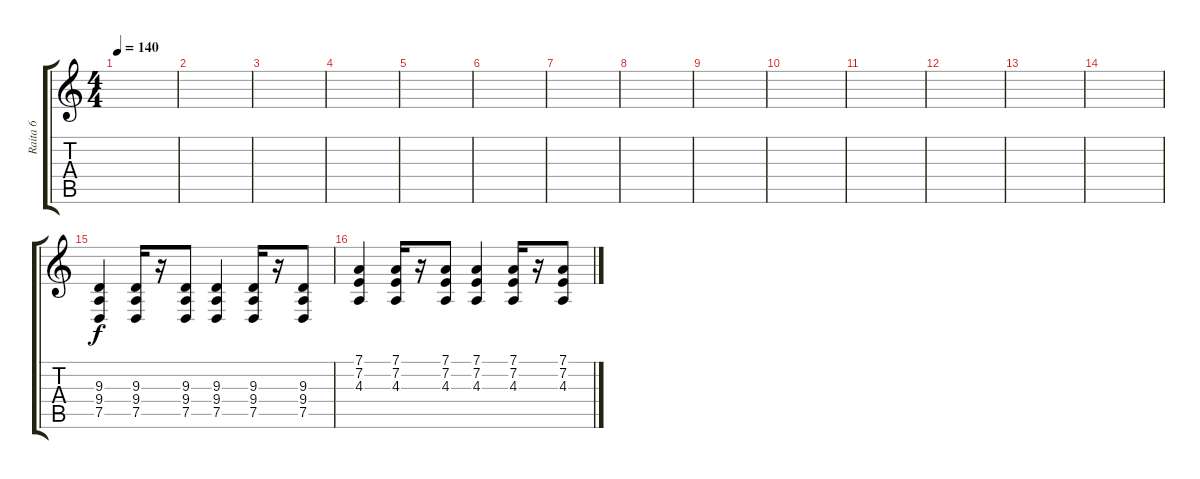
\track ("Raita 6" "Raita 6") {instrument choiraahs}
\staff {score tabs}
\tuning (D4 A3 F3 C3 G2 D2) {hide}
\ts (4 4)
\tempo 140
\clef g2
\ks c
|
|
|
|
|
|
|
|
|
|
|
|
|
|
(9.3 9.4 7.5).4 (9.3 9.4 7.5).16 r.16 (9.3 9.4 7.5).8 (9.3 9.4 7.5).4 (9.3 9.4 7.5).16 r.16 (9.3 9.4 7.5).8 |
(7.1 7.2 4.3).4 (7.1 7.2 4.3).16 r.16 (7.1 7.2 4.3).8 (7.1 7.2 4.3).4 (7.1 7.2 4.3).16 r.16 (7.1 7.2 4.3).8
